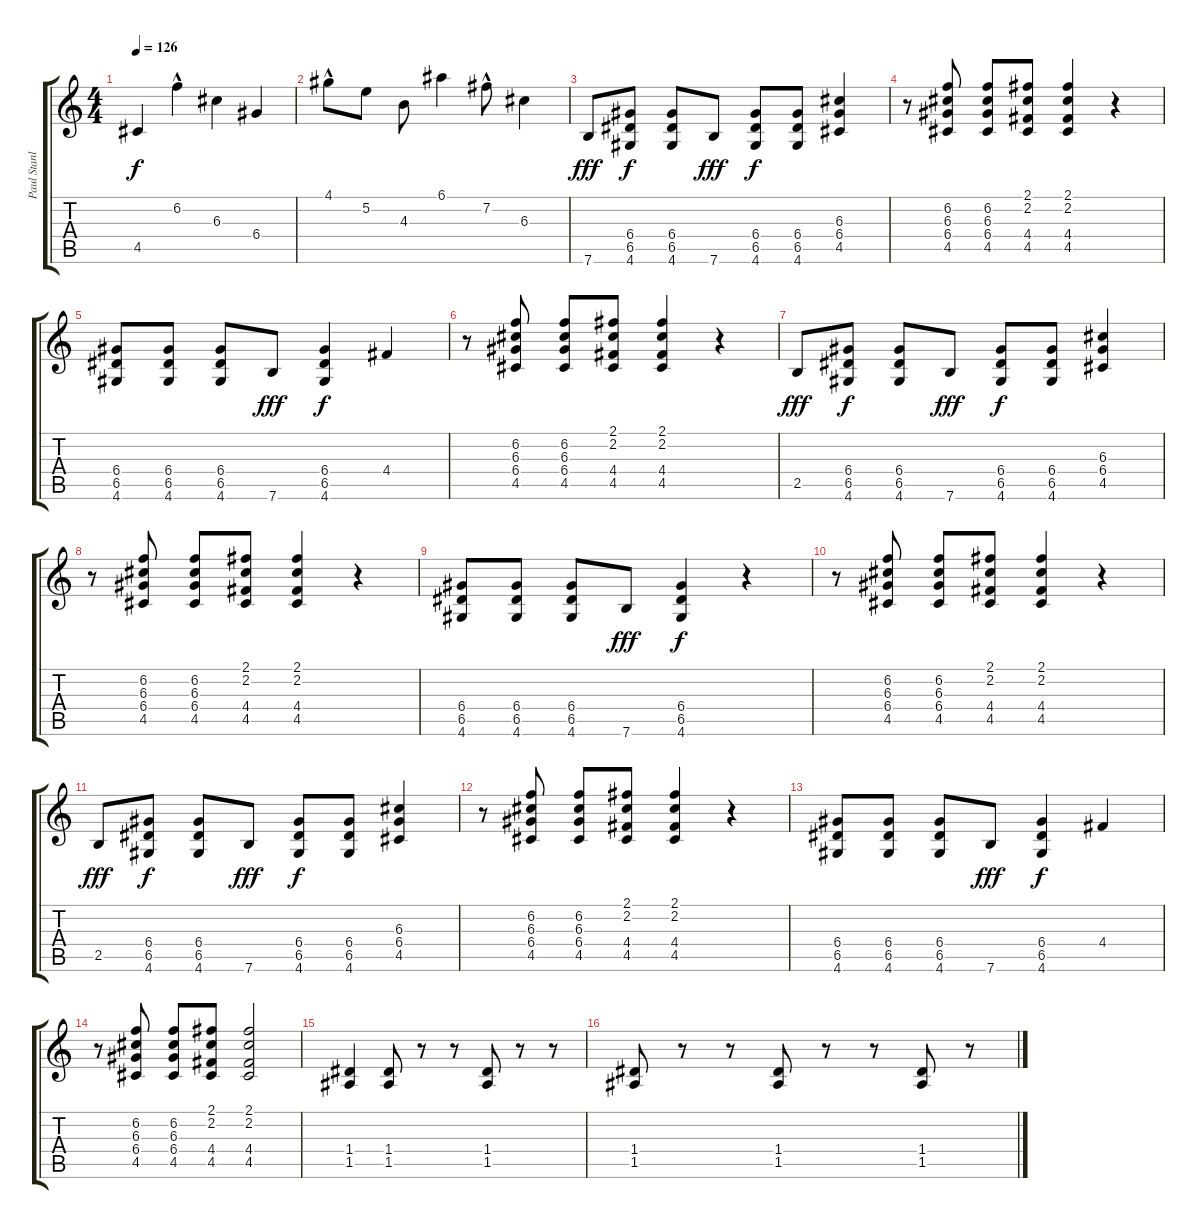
\track ("Paul Stanley" "Paul Stanl") {instrument distortionguitar}
\staff {score tabs}
\tuning (E4 B3 G3 D3 A2 E2) {hide}
\ts (4 4)
\tempo 126
\clef g2
\ks c
4.5.4{dy f} 6.2{hac}.4 6.3.4 6.4.4 |
4.1{hac}.8 5.2.8 4.3.8 6.1.4 7.2{hac}.8 6.3.4 |
7.6.8{dy fff} (6.4 6.5 4.6).8{dy f} (6.4 6.5 4.6).8 7.6.8{dy fff} (6.4 6.5 4.6).8{dy f} (6.4 6.5 4.6).8 (6.3 6.4 4.5).4 |
r.8 (6.2 6.3 6.4 4.5).8 (6.2 6.3 6.4 4.5).8 (2.1 2.2 4.4 4.5).8 (2.1 2.2 4.4 4.5).4 r.4 |
(6.4 6.5 4.6).8 (6.4 6.5 4.6).8 (6.4 6.5 4.6).8 7.6.8{dy fff} (6.4 6.5 4.6).4{dy f} 4.4.4 |
r.8 (6.2 6.3 6.4 4.5).8 (6.2 6.3 6.4 4.5).8 (2.1 2.2 4.4 4.5).8 (2.1 2.2 4.4 4.5).4 r.4 |
2.5.8{dy fff} (6.4 6.5 4.6).8{dy f} (6.4 6.5 4.6).8 7.6.8{dy fff} (6.4 6.5 4.6).8{dy f} (6.4 6.5 4.6).8 (6.3 6.4 4.5).4 |
r.8 (6.2 6.3 6.4 4.5).8 (6.2 6.3 6.4 4.5).8 (2.1 2.2 4.4 4.5).8 (2.1 2.2 4.4 4.5).4 r.4 |
(6.4 6.5 4.6).8 (6.4 6.5 4.6).8 (6.4 6.5 4.6).8 7.6.8{dy fff} (6.4 6.5 4.6).4{dy f} r.4 |
r.8 (6.2 6.3 6.4 4.5).8 (6.2 6.3 6.4 4.5).8 (2.1 2.2 4.4 4.5).8 (2.1 2.2 4.4 4.5).4 r.4 |
2.5.8{dy fff} (6.4 6.5 4.6).8{dy f} (6.4 6.5 4.6).8 7.6.8{dy fff} (6.4 6.5 4.6).8{dy f} (6.4 6.5 4.6).8 (6.3 6.4 4.5).4 |
r.8 (6.2 6.3 6.4 4.5).8 (6.2 6.3 6.4 4.5).8 (2.1 2.2 4.4 4.5).8 (2.1 2.2 4.4 4.5).4 r.4 |
(6.4 6.5 4.6).8 (6.4 6.5 4.6).8 (6.4 6.5 4.6).8 7.6.8{dy fff} (6.4 6.5 4.6).4{dy f} 4.4.4 |
r.8 (6.2 6.3 6.4 4.5).8 (6.2 6.3 6.4 4.5).8 (2.1 2.2 4.4 4.5).8 (2.1 2.2 4.4 4.5).2 |
(1.4 1.5).4 (1.4 1.5).8 r.8 r.8 (1.4 1.5).8 r.8 r.8 |
(1.4 1.5).8 r.8 r.8 (1.4 1.5).8 r.8 r.8 (1.4 1.5).8 r.8
